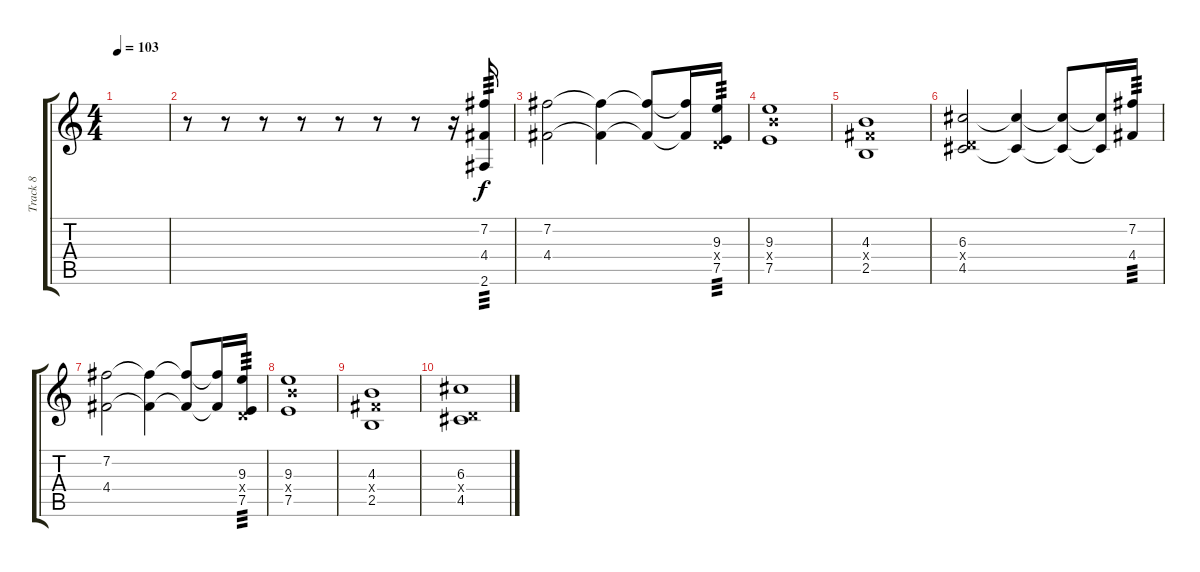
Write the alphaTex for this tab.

\track ("Track 8" "Track 8") {instrument overdrivenguitar}
\staff {score tabs}
\tuning (E4 B3 G3 D3 A2 E2) {hide}
\ts (4 4)
\tempo 103
\clef g2
\ks c
|
r.8 r.8 r.8 r.8 r.8 r.8 r.8 r.16 (7.2 4.4 2.6).16{tp 3} |
(7.2 4.4).2 (7.2{t} 4.4{t}).4 (7.2{t} 4.4{t}).8 (7.2{t} 4.4{t}).16 (9.3 0.4{x} 7.5).16{tp 3} |
(9.3 9.4{x} 7.5).1 |
(4.3 4.4{x} 2.5).1 |
(6.3 0.4{x} 4.5).2 (6.3{t} 4.5{t}).4 (6.3{t} 4.5{t}).8 (6.3{t} 4.5{t}).16 (7.2 4.4).16{tp 3} |
(7.2 4.4).2 (7.2{t} 4.4{t}).4 (7.2{t} 4.4{t}).8 (7.2{t} 4.4{t}).16 (9.3 0.4{x} 7.5).16{tp 3} |
(9.3 9.4{x} 7.5).1 |
(4.3 4.4{x} 2.5).1 |
(6.3 0.4{x} 4.5).1
